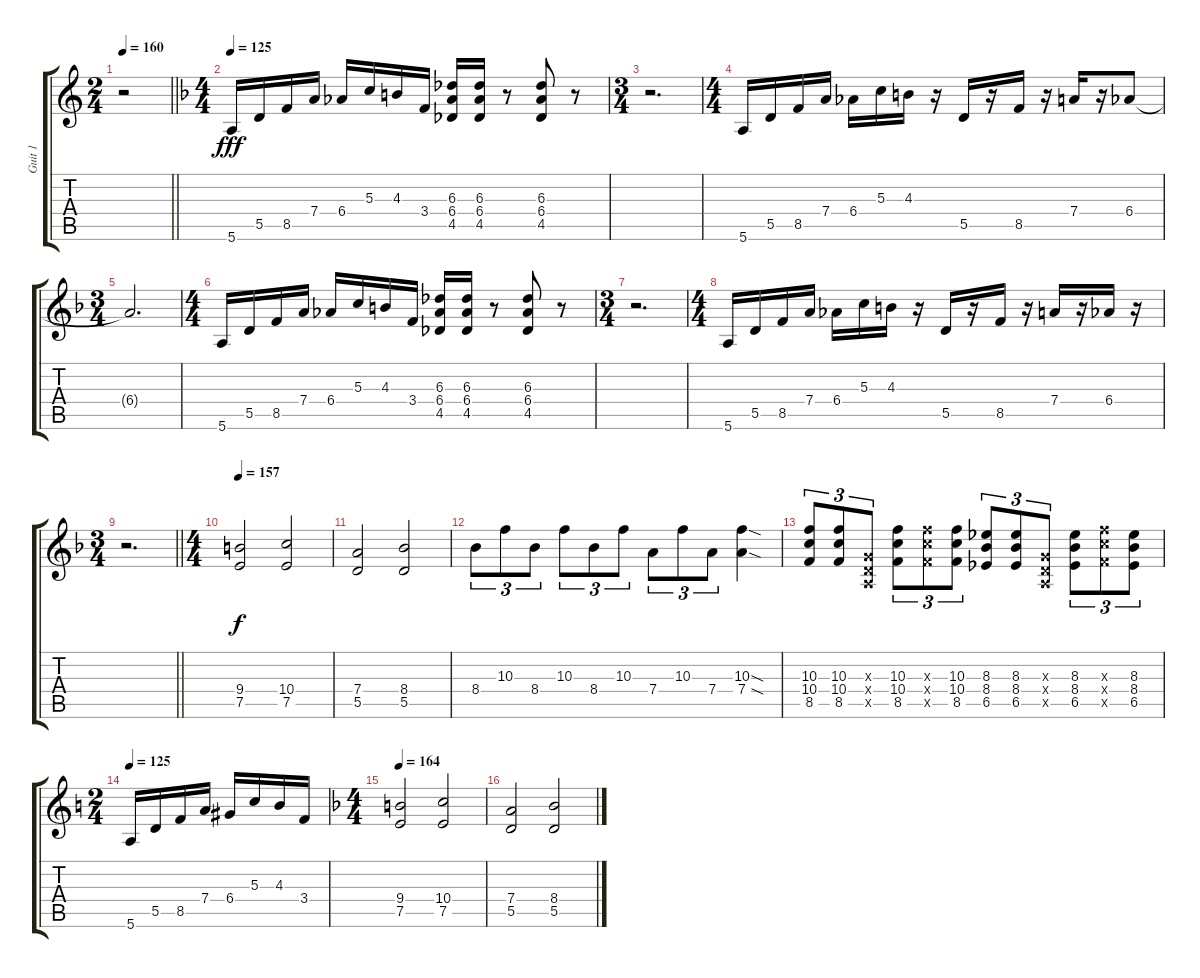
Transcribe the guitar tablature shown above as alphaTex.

\track ("Guit 1" "Guit 1") {instrument distortionguitar}
\staff {score tabs}
\tuning (E4 B3 G3 D3 A2 E2) {hide}
\ts (2 4)
\tempo 160
\clef g2
\barLineRight lightlight
\ks c
r.2{dy f} |
\ts (4 4)
\tempo 125
\ks f
5.6.16{dy fff volume 12} 5.5.16 8.5.16 7.4.16 6.4.16 5.3.16 4.3.16 3.4.16 (6.3 6.4 4.5).16 (6.3 6.4 4.5).16 r.8 (6.3 6.4 4.5).8 r.8 |
\ts (3 4)
r.2{d} |
\ts (4 4)
5.6.16 5.5.16 8.5.16 7.4.16 6.4.16 5.3.16 4.3.16 r.16 5.5.16 r.16 8.5.16 r.16 7.4.16 r.16 6.4.8 |
\ts (3 4)
6.4{t}.2{d} |
\ts (4 4)
5.6.16 5.5.16 8.5.16 7.4.16 6.4.16 5.3.16 4.3.16 3.4.16 (6.3 6.4 4.5).16 (6.3 6.4 4.5).16 r.8 (6.3 6.4 4.5).8 r.8 |
\ts (3 4)
r.2{d} |
\ts (4 4)
5.6.16 5.5.16 8.5.16 7.4.16 6.4.16 5.3.16 4.3.16 r.16 5.5.16 r.16 8.5.16 r.16 7.4.16 r.16 6.4.16 r.16 |
\ts (3 4)
\barLineRight lightlight
r.2{d} |
\ts (4 4)
\tempo 157
(9.4 7.5).2{dy f} (10.4 7.5).2 |
(7.4 5.5).2 (8.4 5.5).2 |
8.4.8{tu (3 2)} 10.3.8{tu (3 2)} 8.4.8{tu (3 2)} 10.3.8{tu (3 2)} 8.4.8{tu (3 2)} 10.3.8{tu (3 2)} 7.4.8{tu (3 2)} 10.3.8{tu (3 2)} 7.4.8{tu (3 2)} (10.3{sod} 7.4{sod}).4 |
(10.3 10.4 8.5).8{tu (3 2)} (10.3 10.4 8.5).8{tu (3 2)} (0.3{x} 0.4{x} 0.5{x}).8{tu (3 2)} (10.3 10.4 8.5).8{tu (3 2)} (10.3{x} 10.4{x} 8.5{x}).8{tu (3 2)} (10.3 10.4 8.5).8{tu (3 2)} (8.3 8.4 6.5).8{tu (3 2)} (8.3 8.4 6.5).8{tu (3 2)} (0.3{x} 0.4{x} 0.5{x}).8{tu (3 2)} (8.3 8.4 6.5).8{tu (3 2)} (10.3{x} 10.4{x} 8.5{x}).8{tu (3 2)} (8.3 8.4 6.5).8{tu (3 2)} |
\ts (2 4)
\tempo 125
\ks c
5.6.16 5.5.16 8.5.16 7.4.16 6.4.16 5.3.16 4.3.16 3.4.16 |
\ts (4 4)
\tempo 164
\ks f
(9.4 7.5).2 (10.4 7.5).2 |
(7.4 5.5).2 (8.4 5.5).2
